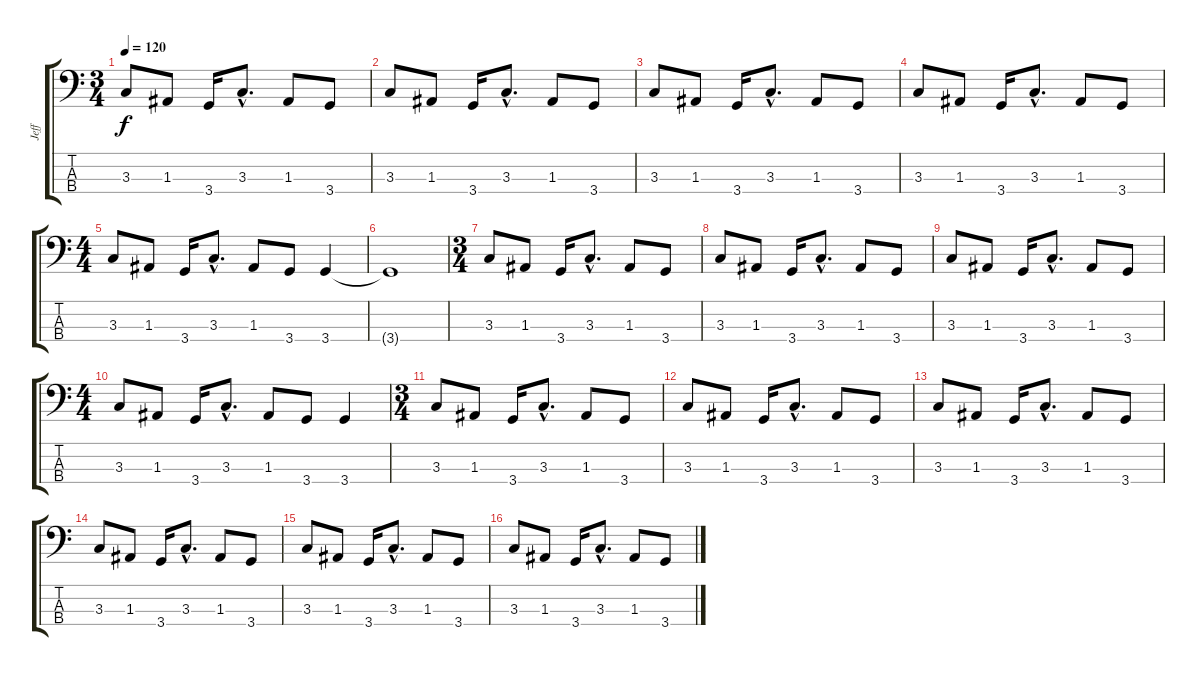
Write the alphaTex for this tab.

\track ("Jeff" "Jeff") {instrument electricbasspick}
\staff {score tabs}
\tuning (G2 D2 A1 E1) {hide}
\ts (3 4)
\tempo 120
\clef f4
\ks c
3.3.8{dy f volume 16} 1.3.8 3.4.16 3.3{hac}.8{d} 1.3.8 3.4.8 |
3.3.8{volume 16} 1.3.8 3.4.16 3.3{hac}.8{d} 1.3.8 3.4.8 |
3.3.8{volume 16} 1.3.8 3.4.16 3.3{hac}.8{d} 1.3.8 3.4.8 |
3.3.8{volume 16} 1.3.8 3.4.16 3.3{hac}.8{d} 1.3.8 3.4.8 |
\ts (4 4)
3.3.8 1.3.8 3.4.16 3.3{hac}.8{d} 1.3.8 3.4.8 3.4.4 |
3.4{t}.1 |
\ts (3 4)
3.3.8{volume 16} 1.3.8 3.4.16 3.3{hac}.8{d} 1.3.8 3.4.8 |
3.3.8 1.3.8 3.4.16 3.3{hac}.8{d} 1.3.8 3.4.8 |
3.3.8 1.3.8 3.4.16 3.3{hac}.8{d} 1.3.8 3.4.8 |
\ts (4 4)
3.3.8 1.3.8 3.4.16 3.3{hac}.8{d} 1.3.8 3.4.8 3.4.4 |
\ts (3 4)
3.3.8 1.3.8 3.4.16 3.3{hac}.8{d} 1.3.8 3.4.8 |
3.3.8 1.3.8 3.4.16 3.3{hac}.8{d} 1.3.8 3.4.8 |
3.3.8 1.3.8 3.4.16 3.3{hac}.8{d} 1.3.8 3.4.8 |
3.3.8 1.3.8 3.4.16 3.3{hac}.8{d} 1.3.8 3.4.8 |
3.3.8 1.3.8 3.4.16 3.3{hac}.8{d} 1.3.8 3.4.8 |
3.3.8 1.3.8 3.4.16 3.3{hac}.8{d} 1.3.8 3.4.8
